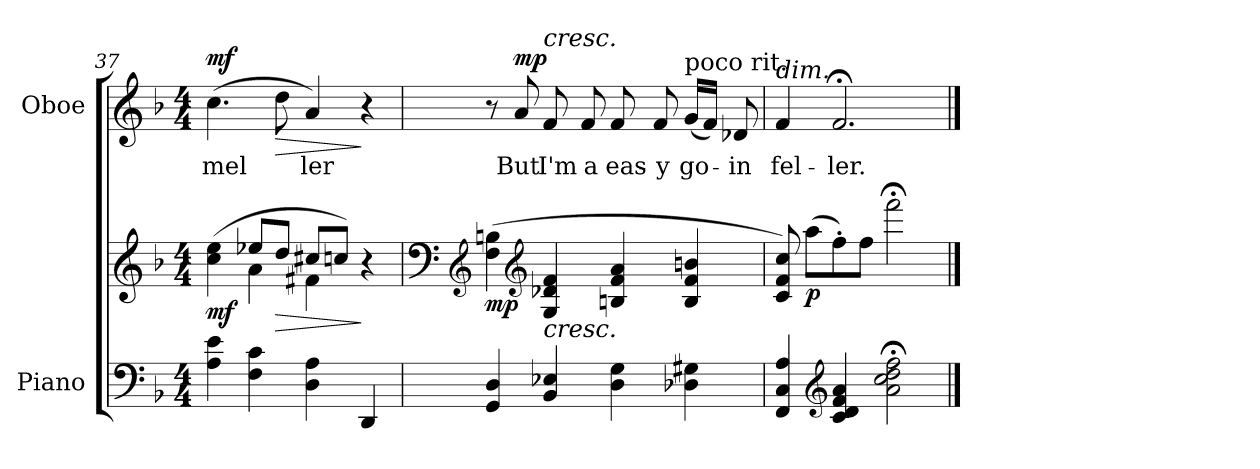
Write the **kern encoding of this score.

**kern	**kern	**dynam	**kern	**text	**dynam
*part2	*part2	*part2	*part1	*part1	*part1
*staff3	*staff2	*staff2/3	*staff1	*staff1	*staff1
*I"Piano	*	*	*I"Oboe	*	*
*I'Pno.	*	*	*I'Ob.	*	*
*clefF4	*clefG2	*	*clefG2	*	*
*k[b-]	*k[b-]	*	*k[b-]	*	*
*M4/4	*M4/4	*	*M4/4	*	*
=37	=37	=37	=37	=37	=37
*	*^	*	*	*	*
!	!	!	!LO:DY:b	!	!LO:LY:b	!LO:DY:a
4A\ 4e\	(4cc\ 4ee\	4ryy	mf	(4.cc\	mel	mf
4F\ 4c\	8ee-X/L	4a\	.	.	.	.
!	!	!	!LO:HP:b	!	!	!LO:HP:b
.	8dd/J	.	>	8dd\	.	>
!	!	!	!	!	!LO:LY:b	!
4D\ 4A\	8cc#X/L	4f#X\	.	4a/)	ler	.
.	8ccn/J)	.	.	.	.	.
4DD/	4r	4ryy	]	4r	.	]
*	*v	*v	*	*	*	*
=38	=38	=38	=38	=38	=38
*	*clefF4	*	*	*	*
*	*^	*	*	*	*
!	!	!	!LO:DY:b	!	!	!
*	*v	*v	*	*	*	*
4GG/ 4D/	(4F\ 4Bn\	mp	8r	.	.
!	!	!	!	!LO:LY:b	!LO:DY:a
.	.	.	8a/	But	mp
*	*clefG2	*	*	*	*
!	!	!	!LO:TX:a:i:t=cresc.	!	!
!	!LO:TX:b:i:t=cresc.	!	!	!	!
!	!	!	!	!LO:LY:b	!
4BB-/ 4E-X/	4G/ 4d-X/ 4f/	.	8f/	I'm	.
!	!	!	!	!LO:LY:b	!
.	.	.	8f/	a	.
!	!	!	!	!LO:LY:b	!
4D\ 4G\	4Bn/ 4f/ 4a/	.	8f/	eas-	.
!	!	!	!	!LO:LY:b	!
.	.	.	8f/	-y	.
!	!	!	!LO:TX:a:t=poco rit.	!	!
!	!	!	!	!LO:LY:b	!
4D-X\ 4G#X\	4B/ 4f/ 4bn/	.	(16g/LL	go-	.
.	.	.	16f/JJ)	.	.
!	!	!	!	!LO:LY:b	!
.	.	.	8d-X/	-in	.
!!LO:LB:g=z
=39	=39	=39	=39	=39	=39
!	!	!	!LO:TX:a:i:t=dim.	!	!
!	!	!	!	!LO:LY:b	!
4FF/ 4C/ 4A/	8c/ 8f/ 8cc/)	.	4f/	fel-	.
!	!	!LO:DY:b	!	!	!
.	(8aa\L	p	.	.	.
*clefG2	*	*	*	*	*
!	!	!	!	!LO:LY:b	!
4c/ 4d/ 4f/ 4a/	8ff'\)	.	2.f;</	-ler.	.
.	8ff\J	.	.	.	.
2a\;< 2cc\;< 2dd\;< 2ff\;<	2fff;<\	.	.	.	.
==	==	==	==	==	==
*-	*-	*-	*-	*-	*-
